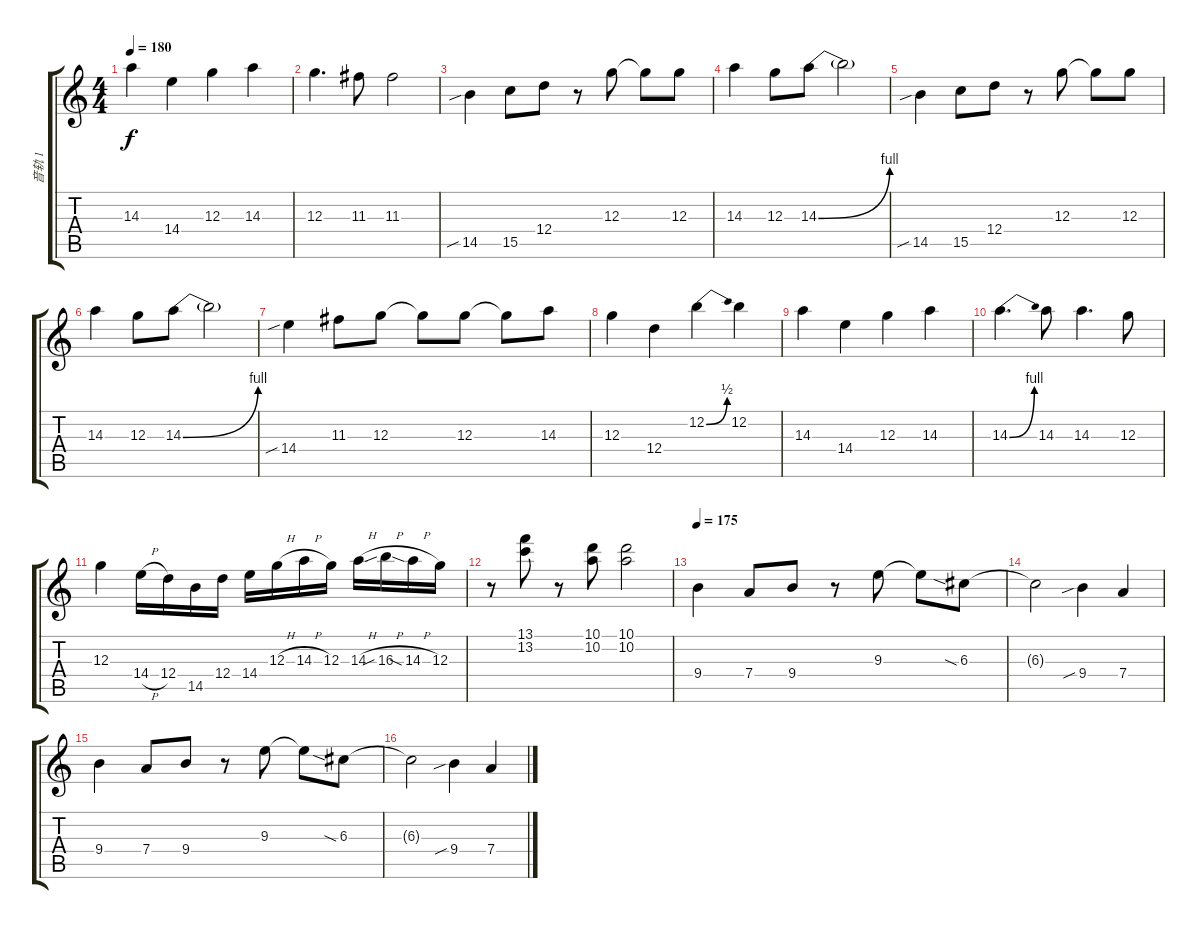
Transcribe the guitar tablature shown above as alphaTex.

\track ("音轨 1" "音轨 1") {instrument distortionguitar}
\staff {score tabs}
\tuning (E4 B3 G3 D3 A2 E2) {hide}
\ts (4 4)
\tempo 180
\clef g2
\ks c
14.3.4{dy f} 14.4.4 12.3.4 14.3.4 |
12.3.4{d} 11.3.8 11.3.2 |
14.5{sib}.4 15.5.8 12.4.8 r.8 12.3.8 12.3{t}.8 12.3.8 |
14.3.4 12.3.8 14.3{be (bend 0 0 60 4)}.8 14.3{t}.2 |
14.5{sib}.4 15.5.8 12.4.8 r.8 12.3.8 12.3{t}.8 12.3.8 |
14.3.4 12.3.8 14.3{be (bend 0 0 60 4)}.8 14.3{t}.2 |
14.4{sib}.4 11.3.8 12.3.8 12.3{t}.8 12.3.8 12.3{t}.8 14.3.8 |
12.3.4 12.4.4 12.2{be (bend 0 0 60 2)}.4 12.2.4 |
14.3.4 14.4.4 12.3.4 14.3.4 |
14.3{be (bend 0 0 60 4)}.4{d} 14.3.8 14.3.4{d} 12.3.8 |
12.3.4 14.4{h}.16 12.4.16 14.5.16 12.4.16 14.4.16 12.3{h}.16 14.3{h}.16 12.3.16 14.3{h}.16 16.3{sib h}.16 14.3{sia h}.16 12.3.16 |
r.8 (13.1 13.2).8 r.8 (10.1 10.2).8 (10.1 10.2).2 |
\tempo 175
9.4.4 7.4.8 9.4.8 r.8 9.3.8 9.3{t}.8 6.3{sia}.8 |
6.3{t}.2 9.4{sib}.4 7.4.4 |
9.4.4 7.4.8 9.4.8 r.8 9.3.8 9.3{t}.8 6.3{sia}.8 |
6.3{t}.2 9.4{sib}.4 7.4.4
